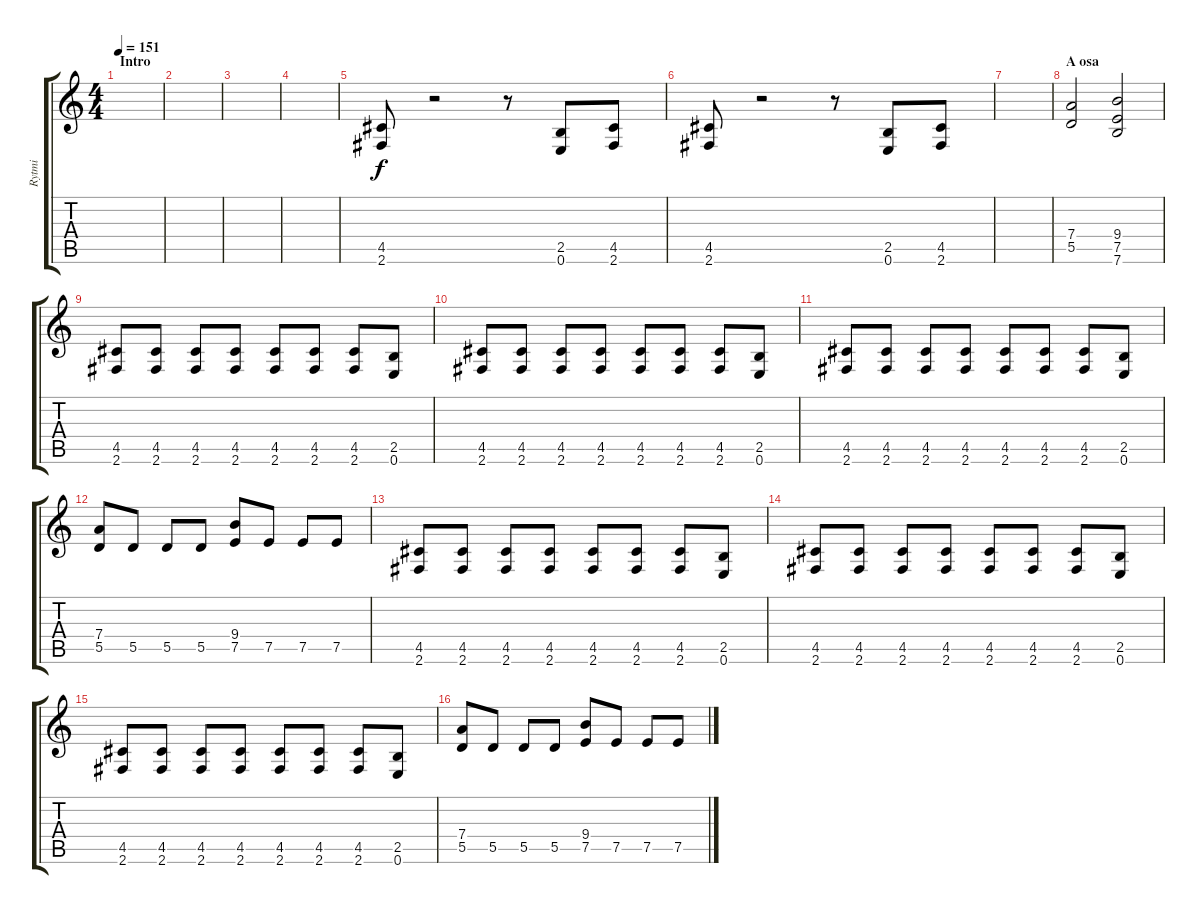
\track ("Rytmi" "Rytmi") {instrument distortionguitar}
\staff {score tabs}
\tuning (E4 B3 G3 D3 A2 E2) {hide}
\ts (4 4)
\section ("" "Intro")
\tempo 151
\clef g2
\ks c
|
|
|
|
(4.5 2.6).8 r.2 r.8 (2.5 0.6).8 (4.5 2.6).8 |
(4.5 2.6).8 r.2 r.8 (2.5 0.6).8 (4.5 2.6).8 |
|
\section ("" "A osa")
(7.4 5.5).2 (9.4 7.5 7.6).2 |
(4.5 2.6).8 (4.5 2.6).8 (4.5 2.6).8 (4.5 2.6).8 (4.5 2.6).8 (4.5 2.6).8 (4.5 2.6).8 (2.5 0.6).8 |
(4.5 2.6).8 (4.5 2.6).8 (4.5 2.6).8 (4.5 2.6).8 (4.5 2.6).8 (4.5 2.6).8 (4.5 2.6).8 (2.5 0.6).8 |
(4.5 2.6).8 (4.5 2.6).8 (4.5 2.6).8 (4.5 2.6).8 (4.5 2.6).8 (4.5 2.6).8 (4.5 2.6).8 (2.5 0.6).8 |
(7.4 5.5).8 5.5.8 5.5.8 5.5.8 (9.4 7.5).8 7.5.8 7.5.8 7.5.8 |
(4.5 2.6).8 (4.5 2.6).8 (4.5 2.6).8 (4.5 2.6).8 (4.5 2.6).8 (4.5 2.6).8 (4.5 2.6).8 (2.5 0.6).8 |
(4.5 2.6).8 (4.5 2.6).8 (4.5 2.6).8 (4.5 2.6).8 (4.5 2.6).8 (4.5 2.6).8 (4.5 2.6).8 (2.5 0.6).8 |
(4.5 2.6).8 (4.5 2.6).8 (4.5 2.6).8 (4.5 2.6).8 (4.5 2.6).8 (4.5 2.6).8 (4.5 2.6).8 (2.5 0.6).8 |
(7.4 5.5).8 5.5.8 5.5.8 5.5.8 (9.4 7.5).8 7.5.8 7.5.8 7.5.8
